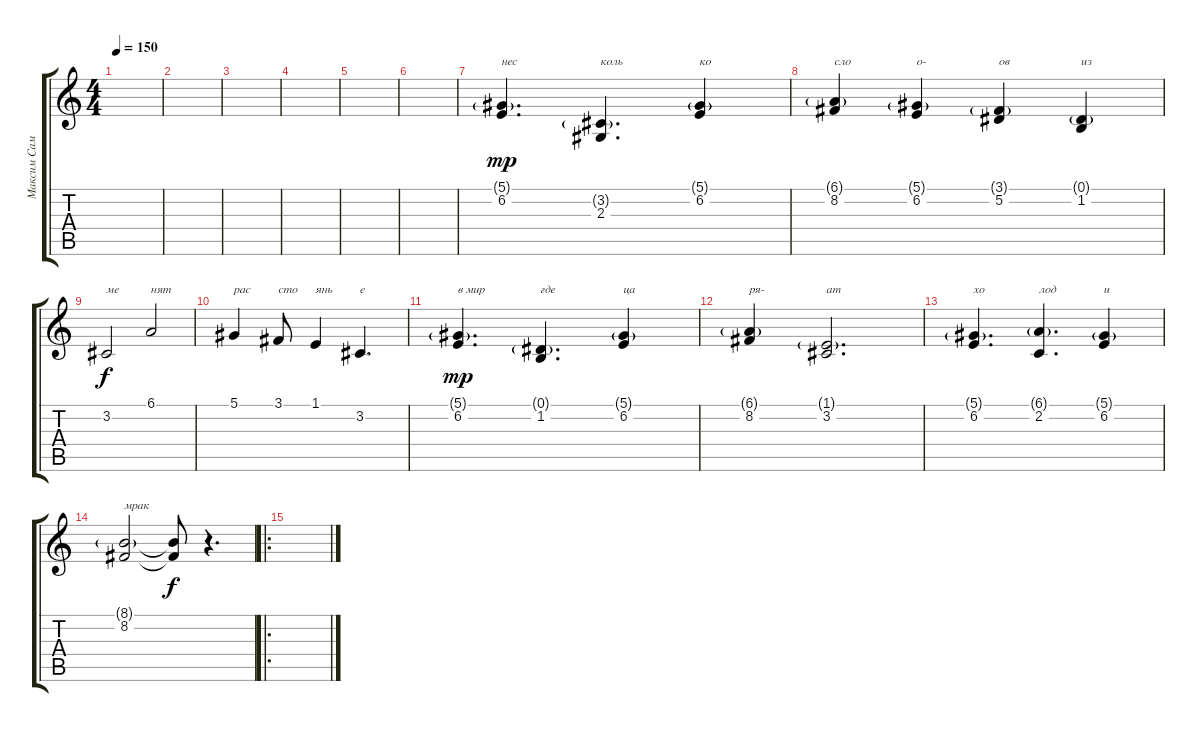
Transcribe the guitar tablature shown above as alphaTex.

\track ("Максим Самосват" "Максим Сам") {instrument bassoon}
\staff {score tabs}
\tuning (Eb4 Bb3 Gb3 Db3 Ab2 Eb2) {hide}
\ts (4 4)
\tempo 150
\clef g2
\ks c
|
|
|
|
|
|
(5.1{g} 6.2).4{d txt "нес" dy mp} (3.2{g} 2.3).4{d txt "коль"} (5.1{g} 6.2).4{txt "ко"} |
(6.1{g} 8.2).4{txt "сло"} (5.1{g} 6.2).4{txt "о-"} (3.1{g} 5.2).4{txt "ов"} (0.1{g} 1.2).4{txt "из"} |
3.2.2{txt "ме" dy f} 6.1.2{txt "нят"} |
5.1.4{txt "рас"} 3.1.8{txt "сто"} 1.1.4{txt "янь"} 3.2.4{d txt "е"} |
(5.1{g} 6.2).4{d txt "в мир" dy mp} (0.1{g} 1.2).4{d txt "где"} (5.1{g} 6.2).4{txt "ца"} |
(6.1{g} 8.2).4{txt "ря-"} (1.1{g} 3.2).2{d txt "ат"} |
(5.1{g} 6.2).4{d txt "хо"} (6.1{g} 2.2).4{d txt "лод"} (5.1{g} 6.2).4{txt "и"} |
(8.1{g} 8.2).2{txt "мрак"} (8.1{t} 8.2{t}).8{dy f} r.4{d} |
\ro
